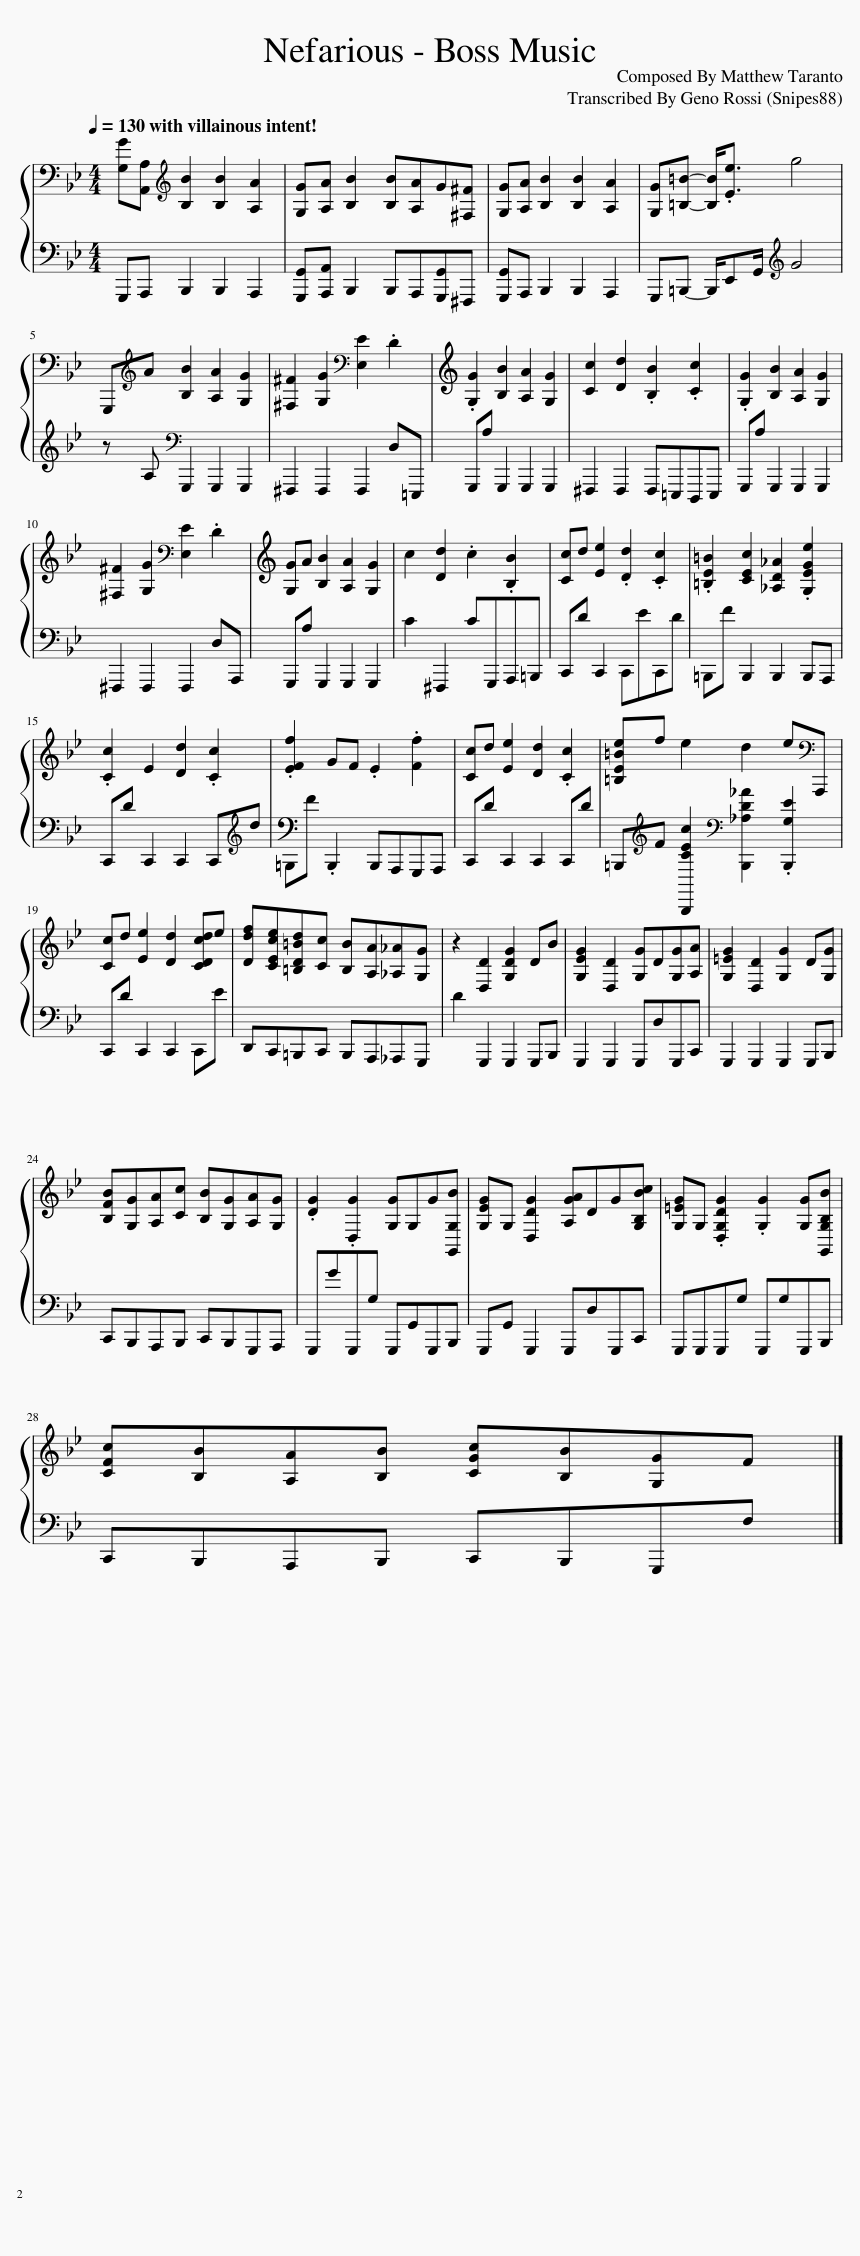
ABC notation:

X:1
%%score { 1 | 2 }
L:1/8
Q:1/4=130
M:4/4
I:linebreak $
K:Bb
V:1 bass
V:2 bass
V:1
 [G,G][A,,A,][K:treble] [B,B]2 [B,B]2 [A,A]2 | [G,G][A,A] [B,B]2 [B,B][A,A]G[^F,^F] | [G,G][A,A] [B,B]2 [B,B]2 [A,A]2 | [G,G][=B,=B]- [B,B]<.[Ee] g4 |$ G,,,[K:treble]A [B,B]2 [A,A]2 [G,G]2 | %5
 [^F,^F]2 [G,G]2[K:bass] [E,E]2 .D2 | .[G,G]2 [B,B]2 [A,A]2 [G,G]2 | [Cc]2 [Dd]2 .[B,B]2 .[Cc]2 | .[G,G]2 [B,B]2 [A,A]2 [G,G]2 |$ [^F,^F]2 [G,G]2[K:bass] [E,E]2 .D2 | %10
 [G,G]A [B,B]2 [A,A]2 [G,G]2 | c2 [Dd]2 .c2 .[B,B]2 | [Cc]d [Ee]2 .[Dd]2 .[Cc]2 | .[=B,E=B]2 [CEc]2 [_A,D_A]2 .[G,EGe]2 |$ .[Cc]2 E2 [Dd]2 .[Cc]2 | %15
 .[EFf]2 GF .E2 .[Ff]2 | [Cc]d [Ee]2 [Dd]2 .[Cc]2 | [=B,E=Be]f e2 d2 e[K:bass]A,,, |$ [Cc]d [Ee]2 [Dd]2 [CDcd]e | [Ddf][CEce][=B,D=Bd][Cc] [B,B][A,A][_A,_A][G,G] | %20
 z2 [D,D]2 [G,DG]2 DB | [G,EG]2 [D,D]2 [G,G]D[G,G][A,A] | [G,=EG]2 [D,D]2 [G,G]2 D[G,G] |$ [B,FB][G,G][A,A][Cc] [B,B][G,G][A,A][G,G] | .[DG]2 .[D,G]2 [G,G]G,G[G,,G,B] | %25
 [G,EG]G, [D,DG]2 [A,GA]DG[G,B,Bc] | [G,=EG]G, .[D,G,DG]2 .[G,G]2 [G,G][G,,G,B,B] |$ [CFc][B,B][A,A][B,B] [CGc][B,B][G,G]F |] %28
V:2
 G,,,A,,, B,,,2 B,,,2 A,,,2 | [G,,,G,,][A,,,A,,] B,,,2 B,,,A,,,[G,,,G,,]^F,,, | [G,,,G,,]A,,, B,,,2 B,,,2 A,,,2 | G,,,=B,,,- B,,,/E,,G,,/[K:treble] G4 |$ z A,[K:bass] G,,,2 G,,,2 G,,,2 | %5
 ^F,,,2 F,,,2 F,,,2 D,=E,,, | G,,,A, G,,,2 G,,,2 G,,,2 | ^F,,,2 F,,,2 F,,,=E,,,D,,,E,,, | G,,,A, G,,,2 G,,,2 G,,,2 |$ ^F,,,2 F,,,2 F,,,2 D,A,,, | %10
 G,,,A, G,,,2 G,,,2 G,,,2 | C2 ^F,,,2 CG,,,A,,,=B,,, | C,,D C,,2 C,,EC,,D | =B,,,F B,,,2 B,,,2 B,,,A,,, |$ C,,D C,,2 C,,2 C,,[K:treble]d | %15
 =B,,,F .B,,,2 B,,,A,,,G,,,A,,, | C,,D C,,2 C,,2 C,,D | =B,,,[K:treble]F [B,,,CEc]2[K:bass] [B,,,_A,D_A]2 .[B,,,G,E]2 |$ C,,D C,,2 C,,2 C,,E | D,,C,,=B,,,C,, B,,,A,,,_A,,,G,,, | %20
 D2 G,,,2 G,,,2 G,,,B,,, | G,,,2 G,,,2 G,,,D,G,,,C,, | G,,,2 G,,,2 G,,,2 G,,,B,,, |$ C,,B,,,A,,,B,,, C,,B,,,G,,,A,,, | G,,,GG,,,G, G,,,G,,G,,,B,,, | %25
 G,,,G,, G,,,2 G,,,D,G,,,C,, | G,,,G,,,G,,,G, G,,,G,G,,,B,,, |$ C,,B,,,A,,,B,,, C,,B,,,G,,,F, |] %28
